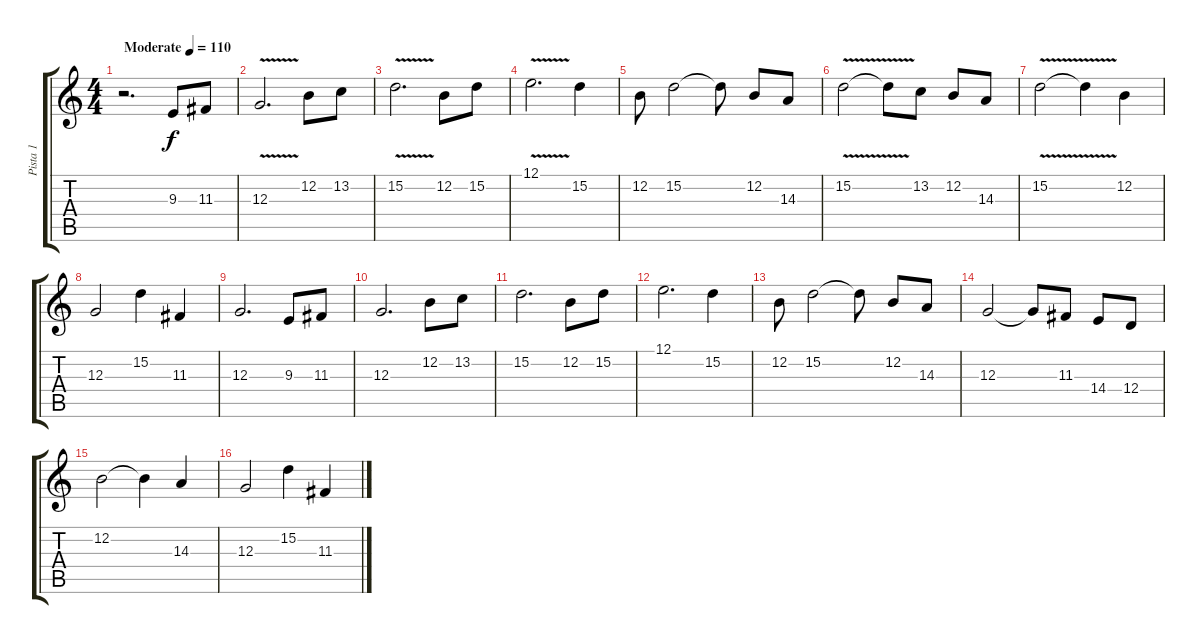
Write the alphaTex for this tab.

\track ("Pista 1" "Pista 1") {instrument violin}
\staff {score tabs}
\tuning (E4 B3 G3 D3 A2 E2) {hide}
\ts (4 4)
\tempo (110 "Moderate")
\clef g2
\ks c
r.2{d dy f instrument violin} 9.3.8 11.3.8 |
12.3{v}.2{d} 12.2.8 13.2.8 |
15.2{v}.2{d} 12.2.8 15.2.8 |
12.1{v}.2{d} 15.2.4 |
12.2.8 15.2.2 15.2{t}.8 12.2.8 14.3.8 |
15.2{v}.2 15.2{t}.8 13.2.8 12.2.8 14.3.8 |
15.2{v}.2 15.2{t}.4 12.2.4 |
12.3.2 15.2.4 11.3.4 |
12.3.2{d} 9.3.8 11.3.8 |
12.3.2{d} 12.2.8 13.2.8 |
15.2.2{d} 12.2.8 15.2.8 |
12.1.2{d} 15.2.4 |
12.2.8 15.2.2 15.2{t}.8 12.2.8 14.3.8 |
12.3.2 12.3{t}.8 11.3.8 14.4.8 12.4.8 |
12.2.2 12.2{t}.4 14.3.4 |
12.3.2 15.2.4 11.3.4
